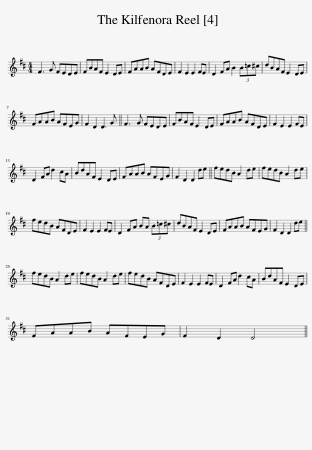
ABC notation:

X:1
L:1/8
M:4/4
I:linebreak $
K:D
V:1 treble
V:1
 F3 G FEDE | FBAF E2 DE | FAAB AFDE | F2 E2 E2 FE | D2 FA B2 (3B=c^c | %5
 dBAF E2 DE |$ FAAB AFEG | F2 D2 D3 G || F3 G FEDE | FBAF E2 DE | %10
 FAAB AFDE | F2 E2 E2 FE |$ D2 FA d2 cA | BdAF E2 DE | FAAB AFEG | %15
 F2 D2 D2 de || fedB A2 de | fedB A2 de |$ fedB AFDE | F2 E2 E2 FE | %20
 D2 FA BA (3B=c^c | dBAF E2 DE | FAAB AFEG | F2 D2 D2 de ||$ fedB A2 de | %25
 fedB A2 de | fedB AFDE | F2 E2 E2 FE | D2 FA d2 cA | BdAF E2 DE |$ %30
 FAAB AFEG | F2 D2 D4 || %32
